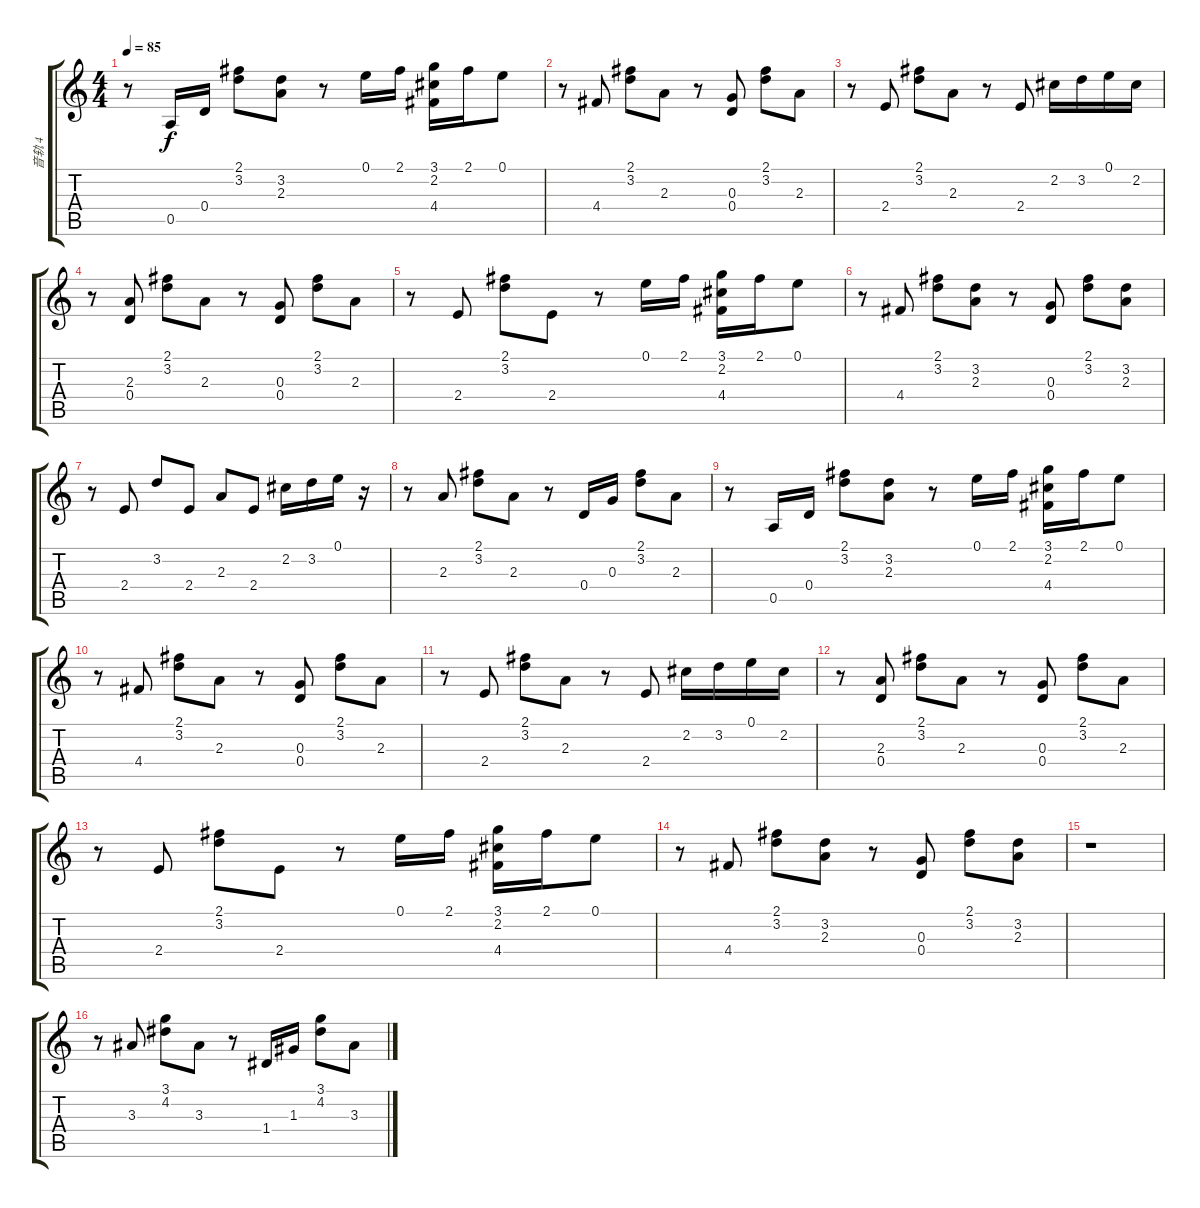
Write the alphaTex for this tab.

\track ("音轨 4" "音轨 4") {instrument acousticguitarsteel}
\staff {score tabs}
\tuning (E4 B3 G3 D3 A2 E2) {hide}
\ts (4 4)
\tempo 85
\clef g2
\ks c
r.8{dy f} 0.5.16 0.4.16 (2.1 3.2).8 (3.2 2.3).8 r.8 0.1.16 2.1.16 (3.1 2.2 4.4).16 2.1.16 0.1.8 |
r.8 4.4.8 (2.1 3.2).8 2.3.8 r.8 (0.3 0.4).8 (2.1 3.2).8 2.3.8 |
r.8 2.4.8 (2.1 3.2).8 2.3.8 r.8 2.4.8 2.2.16 3.2.16 0.1.16 2.2.16 |
r.8 (2.3 0.4).8 (2.1 3.2).8 2.3.8 r.8 (0.3 0.4).8 (2.1 3.2).8 2.3.8 |
r.8 2.4.8 (2.1 3.2).8 2.4.8 r.8 0.1.16 2.1.16 (3.1 2.2 4.4).16 2.1.16 0.1.8 |
r.8 4.4.8 (2.1 3.2).8 (3.2 2.3).8 r.8 (0.3 0.4).8 (2.1 3.2).8 (3.2 2.3).8 |
r.8 2.4.8 3.2.8 2.4.8 2.3.8 2.4.8 2.2.16 3.2.16 0.1.16 r.16 |
r.8 2.3.8 (2.1 3.2).8 2.3.8 r.8 0.4.16 0.3.16 (2.1 3.2).8 2.3.8 |
r.8 0.5.16 0.4.16 (2.1 3.2).8 (3.2 2.3).8 r.8 0.1.16 2.1.16 (3.1 2.2 4.4).16 2.1.16 0.1.8 |
r.8 4.4.8 (2.1 3.2).8 2.3.8 r.8 (0.3 0.4).8 (2.1 3.2).8 2.3.8 |
r.8 2.4.8 (2.1 3.2).8 2.3.8 r.8 2.4.8 2.2.16 3.2.16 0.1.16 2.2.16 |
r.8 (2.3 0.4).8 (2.1 3.2).8 2.3.8 r.8 (0.3 0.4).8 (2.1 3.2).8 2.3.8 |
r.8 2.4.8 (2.1 3.2).8 2.4.8 r.8 0.1.16 2.1.16 (3.1 2.2 4.4).16 2.1.16 0.1.8 |
r.8 4.4.8 (2.1 3.2).8 (3.2 2.3).8 r.8 (0.3 0.4).8 (2.1 3.2).8 (3.2 2.3).8 |
r.1 |
r.8 3.3.8 (3.1 4.2).8 3.3.8 r.8 1.4.16 1.3.16 (3.1 4.2).8 3.3.8
